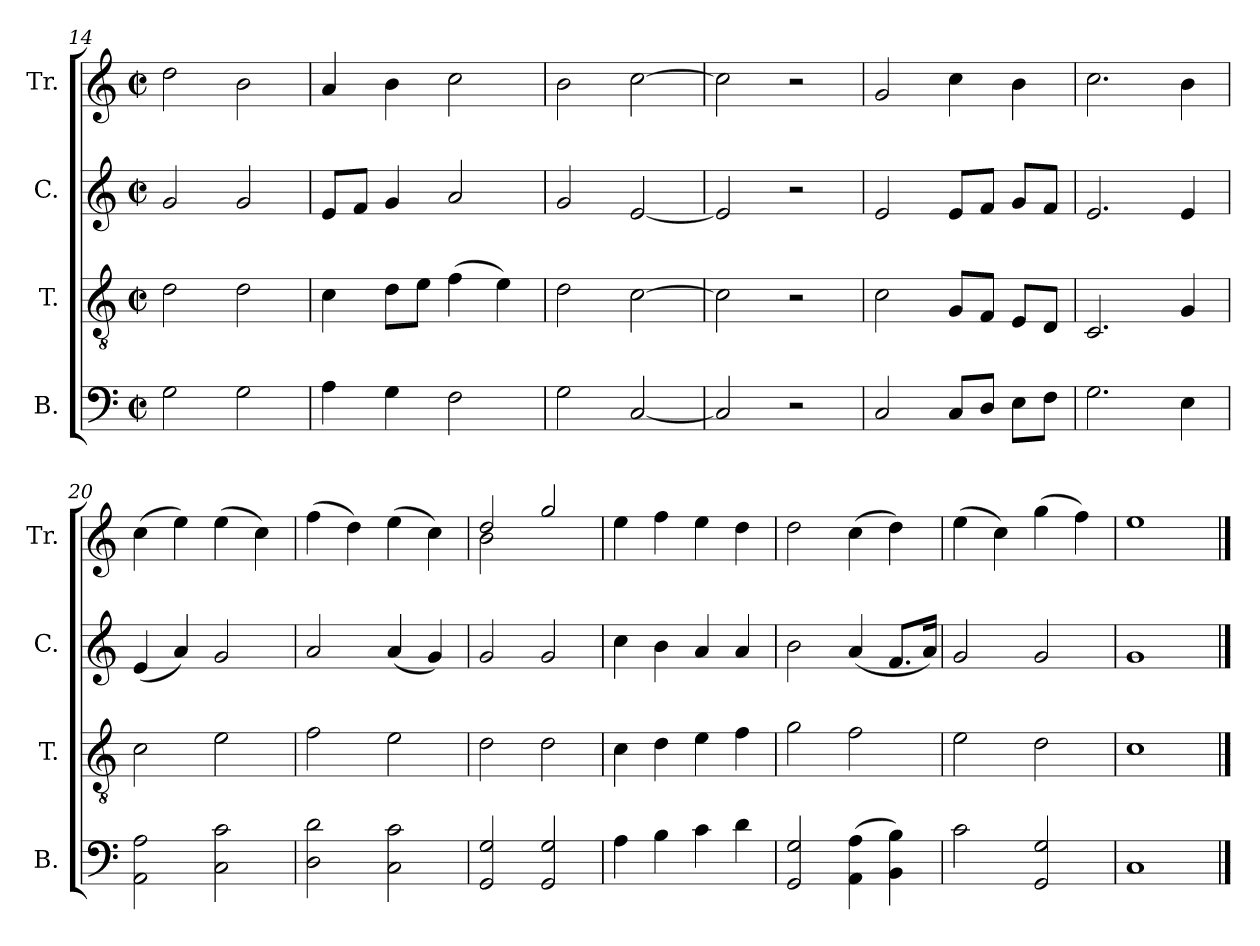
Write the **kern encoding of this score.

**kern	**kern	**kern	**kern
*part4	*part3	*part2	*part1
*staff4	*staff3	*staff2	*staff1
*I"B.	*I"T.	*I"C.	*I"Tr.
*I'B.	*I'T.	*I'C.	*I'Tr.
*clefF4	*clefGv2	*clefG2	*clefG2
*k[]	*k[]	*k[]	*k[]
*M2/2	*M2/2	*M2/2	*M2/2
*met(c|)	*met(c|)	*met(c|)	*met(c|)
=14	=14	=14	=14
2G!\	2d!\	2g!/	2dd!\
2G!\	2d!\	2g!/	2b!\
=15	=15	=15	=15
4A!\	4c!\	8e!/L	4a!/
.	.	8f!/J	.
4G!\	8d!\L	4g!/	4b!\
.	8e!\J	.	.
2F!\	(4f!\	2a!/	2cc!\
.	4e!\)	.	.
=16	=16	=16	=16
2G!\	2d!\	2g!/	2b!\
[2C!/	[2c!\	[2e!/	[2cc!\
=17	=17	=17	=17
2C!/]	2c!\]	2e!/]	2cc!\]
2r	2r	2r	2r
=18	=18	=18	=18
2C!/	2c!\	2e!/	2g!/
8C!/L	8G!/L	8e!/L	4cc!\
8D!/J	8F!/J	8f!/J	.
8E!\L	8E!/L	8g!/L	4b!\
8F!\J	8D!/J	8f!/J	.
=19	=19	=19	=19
2.G!\	2.C!/	2.e!/	2.cc!\
4E!\	4G!/	4e!/	4b!\
=20	=20	=20	=20
2AA!\ 2A!\	2c!\	(4e!/	(4cc!\
.	.	4a!/)	4ee!\)
2C!\ 2c!\	2e!\	2g!/	(4ee!\
.	.	.	4cc!\)
=21	=21	=21	=21
2D!\ 2d!\	2f!\	2a!/	(4ff!\
.	.	.	4dd!\)
2C!\ 2c!\	2e!\	(4a!/	(4ee!\
.	.	4g!/)	4cc!\)
=22	=22	=22	=22
*	*	*	*^
2GG!/ 2G!/	2d!\	2g!/	2dd!/	2b!\
2GG!/ 2G!/	2d!\	2g!/	2gg!/	2ryy
*	*	*	*v	*v
=23	=23	=23	=23
4A!\	4c!\	4cc!\	4ee!\
4B!\	4d!\	4b!\	4ff!\
4c!\	4e!\	4a!/	4ee!\
4d!\	4f!\	4a!/	4dd!\
=24	=24	=24	=24
2GG!/ 2G!/	2g!\	2b!\	2dd!\
(4AA!\ 4A!\	2f!\	(4a!/	(4cc!\
4BB!\ 4B!\)	.	8.f!/L	4dd!\)
.	.	16a!/Jk)	.
=25	=25	=25	=25
2c!\	2e!\	2g!/	(4ee!\
.	.	.	4cc!\)
2GG!/ 2G!/	2d!\	2g!/	(4gg!\
.	.	.	4ff!\)
=26	=26	=26	=26
1C!	1c!	1g!	1ee!
==	==	==	==
*-	*-	*-	*-
